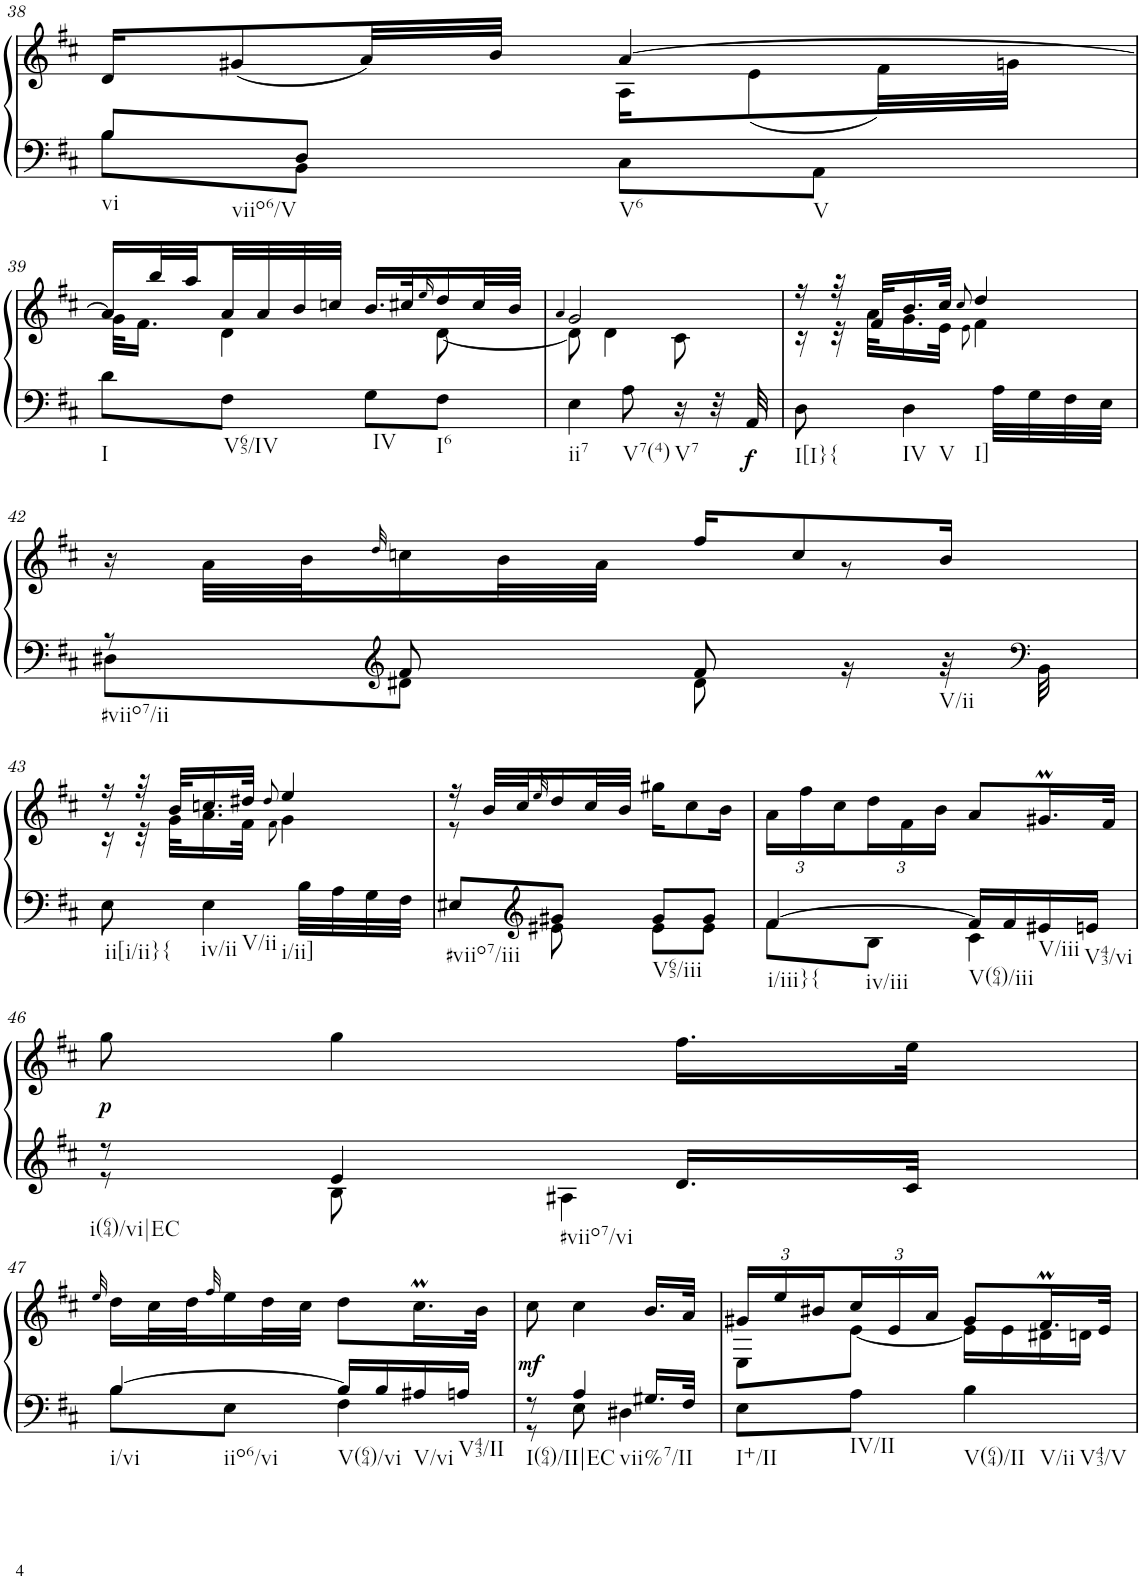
**kern	**kern	**dynam
*part1	*part1	*part1
*staff2	*staff1	*staff1/2
*I"Klavier links	*	*
!!LO:PB:g=z
*clefF4	*clefG2	*
*k[f#c#]	*k[f#c#]	*
*M2/4	*M2/4	*
=38	=38	=38
*^	*^	*
!LO:TX:b:t=vi	!	!	!	!
!LO:TX:b:t=viio6/V	!	!	!	!
8B/L	8B\L	16d/KL	4ryy	.
.	.	(8g#X/	.	.
8D/J	8BB\J	.	.	.
.	.	32a/LL)	.	.
.	.	32b/JJJ	.	.
!LO:TX:b:t=V6	!	!	!	!
!LO:TX:b:t=V	!	!	!	!
4ryy	8C#\L	[4a/	16A\KL	.
.	.	.	(8e\	.
.	8AA\J	.	.	.
.	.	.	32f#\LL)	.
.	.	.	32gn\JJJ	.
*v	*v	*	*	*
!!LO:LB:g=z	!!
=39	=39	=39	=39
!LO:TX:b:t=I	!	!	!
8d\L	16a/LL]	32g\KLL	.
.	.	16.f#\JJ	.
.	32bb/L	.	.
.	32aa/	.	.
!LO:TX:b:t=V65/IV	!	!	!
8F#\J	32a/	4d\	.
.	32a/	.	.
.	32b/	.	.
.	32ccn/JJJ	.	.
!LO:TX:b:t=IV	!	!	!
8G\L	16.b/LL	.	.
.	32cc#X/K	.	.
.	16qee/	.	.
!LO:TX:b:t=I6	!	!	!
8F#\J	16dd/	[8d\	.
.	32cc#/L	.	.
.	32b/JJJ	.	.
=40	=40	=40	=40
.	4qa/	.	.
!LO:TX:b:t=ii7	!	!	!
4E\	2g/	8d\]	.
.	.	4d\	.
!LO:TX:b:t=V7(4)	!	!	!
8A\	.	.	.
!LO:TX:b:t=V7	!	!	!
16r	.	8c#\	.
32r	.	.	.
!	!	!	!LO:DY:b=2
32AA/	.	.	f
=41	=41	=41	=41
!LO:TX:b:t=I[I}{	!	!	!
8D\	16r	16r	.
.	32r	32r	.
.	32f#/KLL	32a\KLL	.
!LO:TX:b:t=IV	!	!	!
!LO:TX:b:t=V	!	!	!
!LO:TX:b:t=I]	!	!	!
4D\	16.b/	16.g\	.
.	32cc#/JJk	32e\JJk	.
.	8qcc#/	8qe\	.
.	4dd/	4f#\	.
32A\LLL	.	.	.
32G\	.	.	.
32F#\	.	.	.
32E\JJJ	.	.	.
!!LO:LB:g=z	!!
=42	=42	=42	=42
*^	*	*	*
!LO:TX:b:t=#viio7/ii	!	!	!	!
8r	8D#X\L	16r	4.ryy	.
.	.	32a\LLL	.	.
.	.	32b\J	.	.
*clefG2	*	*	*	*
.	.	32qdd/	.	.
8f#/	8d#X\J	16ccn\	.	.
.	.	32b\L	.	.
.	.	32a\JJJ	.	.
8f#/	8d#\	16ff#/KL	.	.
.	.	8cc/	.	.
16ryy	16r	.	8r	.
!LO:TX:b:t=V/ii	!	!	!	!
32ryy	32r	16b/Jk	.	.
*clefF4	*	*	*	*
32ryy	32BB\	.	.	.
!!LO:LB:g=z	!!
=43	=43	=43	=43	=43
!LO:TX:b:t=ii[i/ii}{	!	!	!	!
*v	*v	*	*	*
8E\	16r	16r	.
.	32r	32r	.
.	32b/KLL	32g\KLL	.
!LO:TX:b:t=iv/ii	!	!	!
!LO:TX:b:t=V/ii	!	!	!
!LO:TX:b:t=i/ii]	!	!	!
4E\	16.ccn/	16.a\	.
.	32dd#X/JJk	32f#\JJk	.
.	8qdd#/	8qf#\	.
.	4ee/	4g\	.
32B\LLL	.	.	.
32A\	.	.	.
32G\	.	.	.
32F#\JJJ	.	.	.
=44	=44	=44	=44
*^	*	*	*
!LO:TX:b:t=#viio7/iii	!	!	!	!
8E#X/L	8ryy	16r	8r	.
.	.	32b/LLL	.	.
.	.	32cc#/J	.	.
*clefG2	*	*	*	*
.	.	32qee/	.	.
8g#X/J	8e#X\	16dd/	4.ryy	.
.	.	32cc#/L	.	.
.	.	32b/JJJ	.	.
!LO:TX:b:t=V65/iii	!	!	!	!
8g#/L	8e#\L	16gg#X\KL	.	.
.	.	8cc#\	.	.
8g#/J	8e#\J	.	.	.
.	.	16b\Jk	.	.
*	*	*v	*v	*
=45	=45	=45	=45
*	*	*Xbrackettup	*
!LO:TX:b:t=i/iii}{	!	!	!
!LO:TX:b:t=iv/iii	!	!	!
[4f#/	8f#\L	24a\LL	.
.	.	24ff#\	.
.	.	24cc#\	.
.	8B\J	24dd\	.
.	.	24f#\	.
.	.	24b\JJ	.
!LO:TX:b:t=V(64)/iii	!	!	!
16f#/LL]	4c#\	8a/L	.
16f#/	.	.	.
!LO:TX:b:t=V/iii	!	!	!
16e#X/	.	16.g#Xm/L	.
!LO:TX:b:t=V43/vi	!	!	!
16en/JJ	.	.	.
.	.	32f#/JJk	.
!!LO:LB:g=z
=46	=46	=46	=46
!LO:TX:b:t=i(64)/vi|EC	!	!	!
!	!	!	!LO:DY:b
8r	8r	8gg\	p
!LO:TX:b:t=#viio7/vi	!	!	!
4e/	8B\	4gg\	.
.	4A#X\	.	.
16.d/LL	.	16.ff#\LL	.
32c#/JJk	.	32ee\JJk	.
!!LO:LB:g=z
=47	=47	=47	=47
.	.	32qee/	.
!LO:TX:b:t=i/vi	!	!	!
!LO:TX:b:t=iio6/vi	!	!	!
[4B/	8B\L	16dd\LL	.
.	.	32cc#\L	.
.	.	32dd\J	.
.	.	32qff#/	.
.	8E\J	16ee\	.
.	.	32dd\L	.
.	.	32cc#\JJJ	.
!LO:TX:b:t=V(64)/vi	!	!	!
16B/LL]	4F#\	8dd\L	.
16B/	.	.	.
!LO:TX:b:t=V/vi	!	!	!
16A#X/	.	16.cc#m\L	.
!LO:TX:b:t=V43/II	!	!	!
16An/JJ	.	.	.
.	.	32b\JJk	.
=48	=48	=48	=48
!LO:TX:b:t=I(64)/II|EC	!	!	!
!	!	!	!LO:DY:b
8r	8r	8cc#\	mf
!LO:TX:b:t=vii%7/II	!	!	!
4A/	8E\	4cc#\	.
.	4D#X\	.	.
16.G#X/LL	.	16.b/LL	.
32F#/JJk	.	32a/JJk	.
*v	*v	*	*
=49	=49	=49
*	*^	*
!LO:TX:b:t=I+/II	!	!	!
8E\L	24g#X/LL	8E\L	.
.	24ee/	.	.
.	24b#X/	.	.
!LO:TX:b:t=IV/II	!	!	!
8A\J	24cc#/	[8e\J	.
.	24e/	.	.
.	24a/JJ	.	.
!LO:TX:b:t=V(64)/II	!	!	!
!LO:TX:b:t=V/ii	!	!	!
!LO:TX:b:t=V43/V	!	!	!
4B\	8g#/L	16e\LL]	.
.	.	16e\	.
.	16.f#m/L	16d#X\	.
.	.	16dn\JJ	.
.	32e/JJk	.	.
*	*v	*v	*
=	=	=
*-	*-	*-
